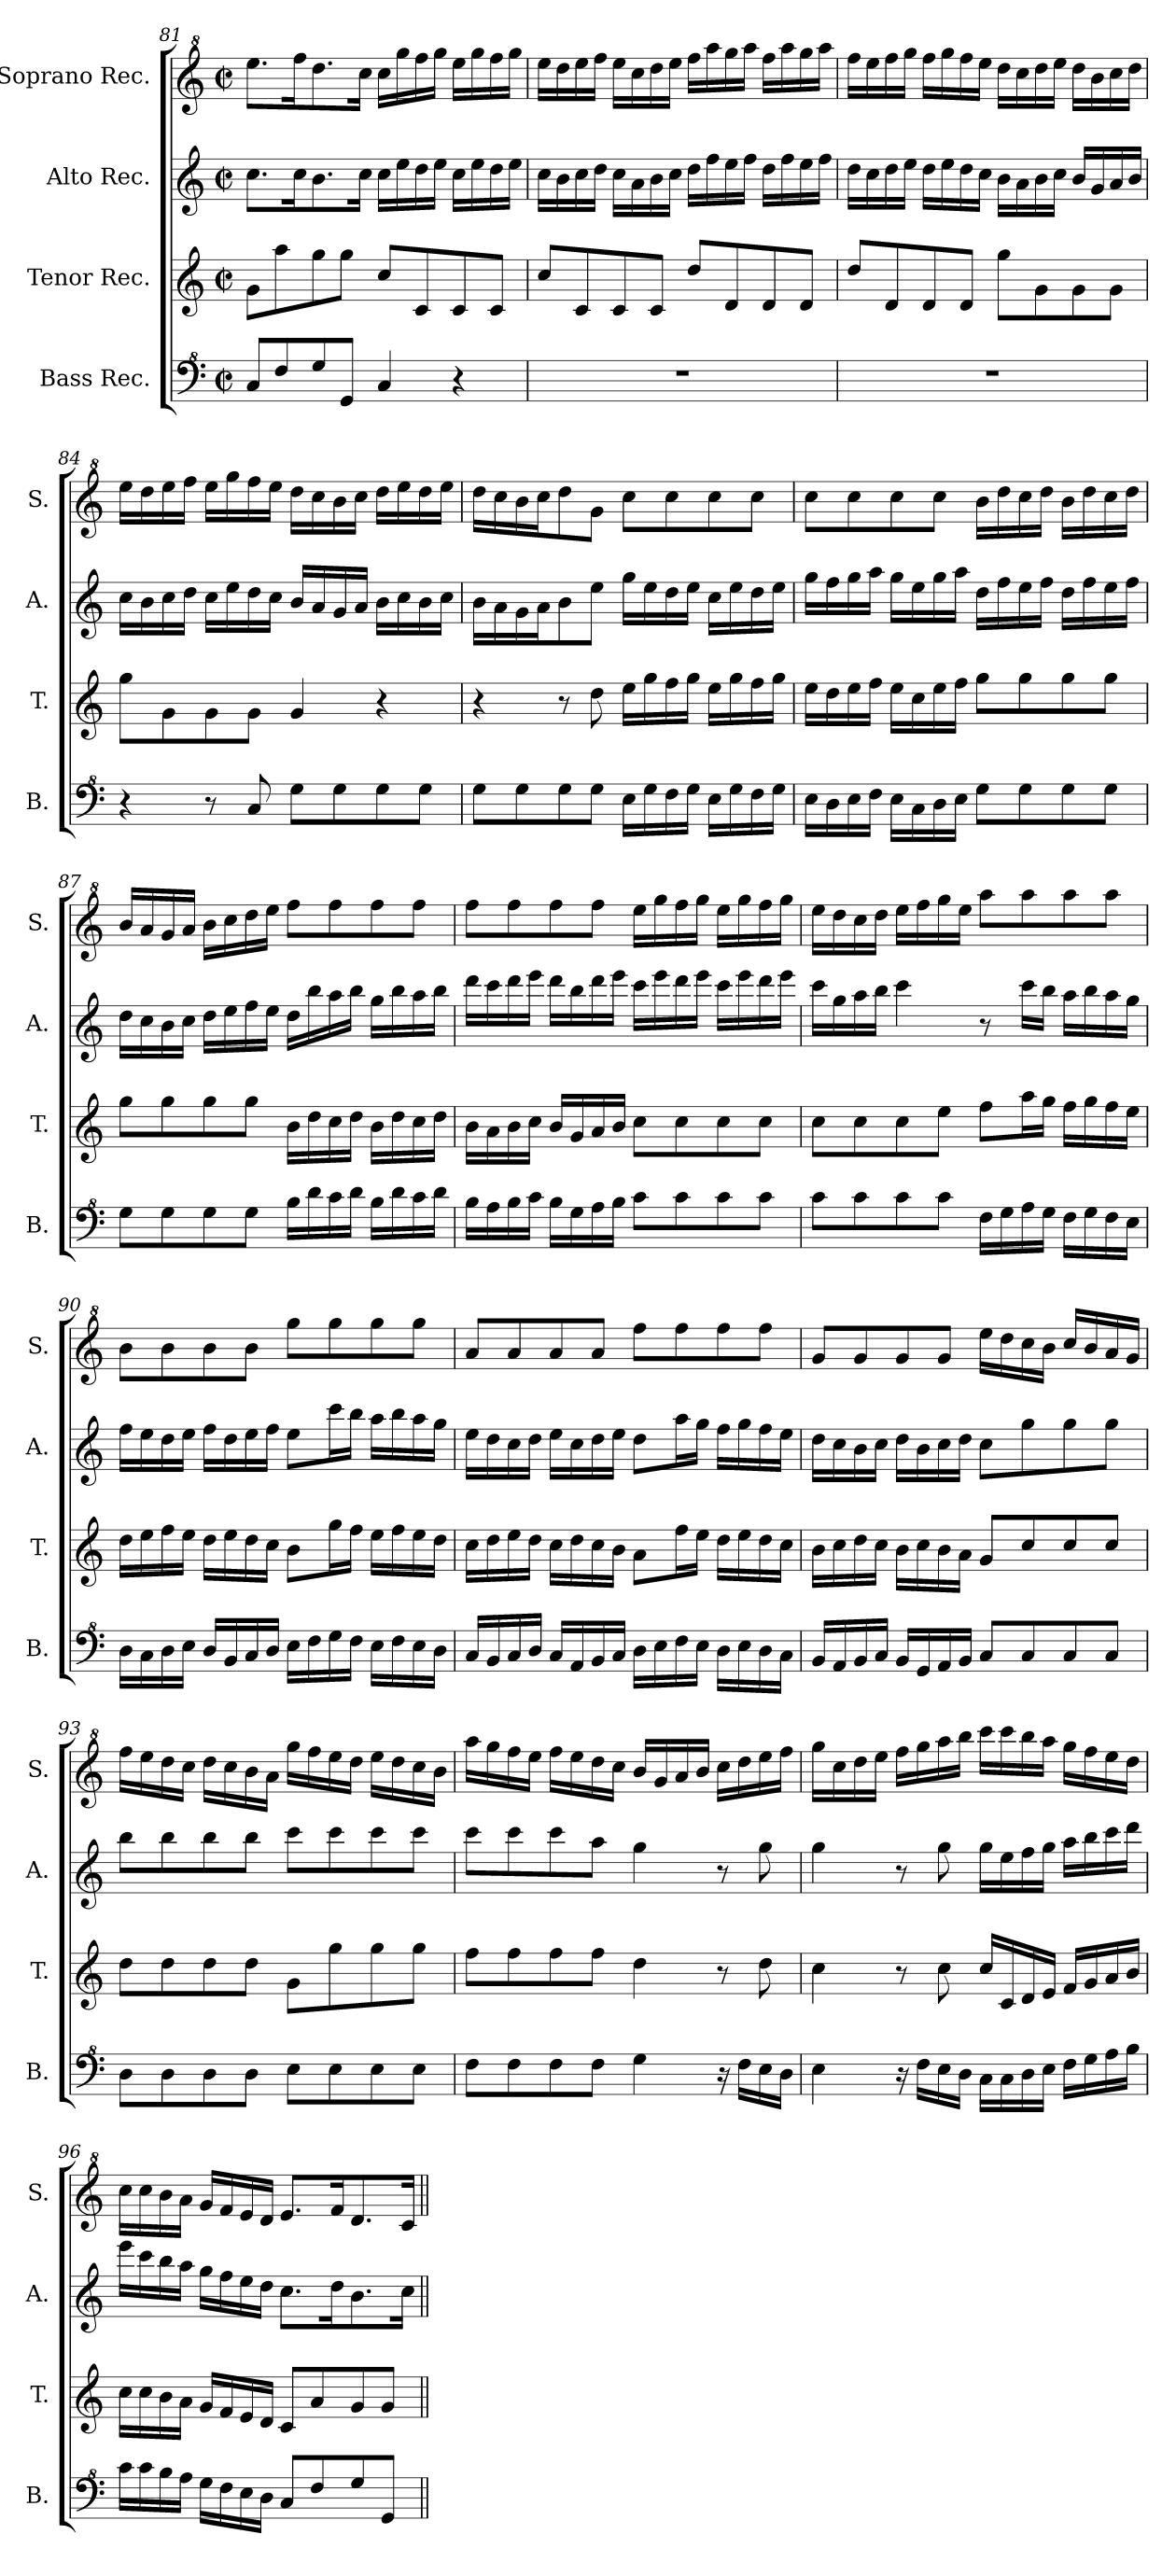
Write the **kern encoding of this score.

**kern	**kern	**kern	**kern
*part4	*part3	*part2	*part1
*staff4	*staff3	*staff2	*staff1
*I"Bass Rec.	*I"Tenor Rec.	*I"Alto Rec.	*I"Soprano Rec.
*I'B.	*I'T.	*I'A.	*I'S.
*clefF^4	*clefG2	*clefG2	*clefG^2
*k[]	*k[]	*k[]	*k[]
*M2/2	*M2/2	*M2/2	*M2/2
*met(c|)	*met(c|)	*met(c|)	*met(c|)
=81	=81	=81	=81
8c/L	8g\L	8.cc\L	8.eee\L
8f/	8aa\	.	.
.	.	16cc\K	16fff\K
8g/	8gg\	8.b\	8.ddd\
8G/J	8gg\J	.	.
.	.	16cc\Jk	16ccc\Jk
4c/	8cc/L	16cc\LL	16ccc\LL
.	.	16ee\	16ggg\
.	8c/	16dd\	16fff\
.	.	16ee\JJ	16ggg\JJ
4r	8c/	16cc\LL	16eee\LL
.	.	16ee\	16ggg\
.	8c/J	16dd\	16fff\
.	.	16ee\JJ	16ggg\JJ
=82	=82	=82	=82
1r	8cc/L	16cc\LL	16eee\LL
.	.	16b\	16ddd\
.	8c/	16cc\	16eee\
.	.	16dd\JJ	16fff\JJ
.	8c/	16cc\LL	16eee\LL
.	.	16a\	16ccc\
.	8c/J	16b\	16ddd\
.	.	16cc\JJ	16eee\JJ
.	8dd/L	16dd\LL	16fff\LL
.	.	16ff\	16aaa\
.	8d/	16ee\	16ggg\
.	.	16ff\JJ	16aaa\JJ
.	8d/	16dd\LL	16fff\LL
.	.	16ff\	16aaa\
.	8d/J	16ee\	16ggg\
.	.	16ff\JJ	16aaa\JJ
!!LO:LB:g=z
=83	=83	=83	=83
1r	8dd/L	16dd\LL	16fff\LL
.	.	16cc\	16eee\
.	8d/	16dd\	16fff\
.	.	16ee\JJ	16ggg\JJ
.	8d/	16dd\LL	16fff\LL
.	.	16ee\	16ggg\
.	8d/J	16dd\	16fff\
.	.	16cc\JJ	16eee\JJ
.	8gg\L	16b\LL	16ddd\LL
.	.	16a\	16ccc\
.	8g\	16b\	16ddd\
.	.	16cc\JJ	16eee\JJ
.	8g\	16b/LL	16ddd\LL
.	.	16g/	16bb\
.	8g\J	16a/	16ccc\
.	.	16b/JJ	16ddd\JJ
=84	=84	=84	=84
4r	8gg\L	16cc\LL	16eee\LL
.	.	16b\	16ddd\
.	8g\	16cc\	16eee\
.	.	16dd\JJ	16fff\JJ
8r	8g\	16cc\LL	16eee\LL
.	.	16ee\	16ggg\
8c/	8g\J	16dd\	16fff\
.	.	16cc\JJ	16eee\JJ
8g\L	4g/	16b/LL	16ddd\LL
.	.	16a/	16ccc\
8g\	.	16g/	16bb\
.	.	16a/JJ	16ccc\JJ
8g\	4r	16b\LL	16ddd\LL
.	.	16cc\	16eee\
8g\J	.	16b\	16ddd\
.	.	16cc\JJ	16eee\JJ
=85	=85	=85	=85
8g\L	4r	16b\LL	16ddd\LL
.	.	16a\	16ccc\
8g\	.	16g\	16bb\
.	.	16a\J	16ccc\J
8g\	8r	8b\	8ddd\
8g\J	8dd\	8ee\J	8gg\J
16e\LL	16ee\LL	16gg\LL	8ccc\L
16g\	16gg\	16ee\	.
16f\	16ff\	16dd\	8ccc\
16g\JJ	16gg\JJ	16ee\JJ	.
16e\LL	16ee\LL	16cc\LL	8ccc\
16g\	16gg\	16ee\	.
16f\	16ff\	16dd\	8ccc\J
16g\JJ	16gg\JJ	16ee\JJ	.
=86	=86	=86	=86
16e\LL	16ee\LL	16gg\LL	8ccc\L
16d\	16dd\	16ff\	.
16e\	16ee\	16gg\	8ccc\
16f\JJ	16ff\JJ	16aa\JJ	.
16e\LL	16ee\LL	16gg\LL	8ccc\
16c\	16cc\	16ee\	.
16d\	16ee\	16gg\	8ccc\J
16e\JJ	16ff\JJ	16aa\JJ	.
8g\L	8gg\L	16dd\LL	16bb\LL
.	.	16ff\	16ddd\
8g\	8gg\	16ee\	16ccc\
.	.	16ff\JJ	16ddd\JJ
8g\	8gg\	16dd\LL	16bb\LL
.	.	16ff\	16ddd\
8g\J	8gg\J	16ee\	16ccc\
.	.	16ff\JJ	16ddd\JJ
=87	=87	=87	=87
8g\L	8gg\L	16dd\LL	16bb/LL
.	.	16cc\	16aa/
8g\	8gg\	16b\	16gg/
.	.	16cc\JJ	16aa/JJ
8g\	8gg\	16dd\LL	16bb\LL
.	.	16ee\	16ccc\
8g\J	8gg\J	16ff\	16ddd\
.	.	16ee\JJ	16eee\JJ
16b\LL	16b\LL	16dd\LL	8fff\L
16dd\	16dd\	16bb\	.
16cc\	16cc\	16aa\	8fff\
16dd\JJ	16dd\JJ	16bb\JJ	.
16b\LL	16b\LL	16gg\LL	8fff\
16dd\	16dd\	16bb\	.
16cc\	16cc\	16aa\	8fff\J
16dd\JJ	16dd\JJ	16bb\JJ	.
!!LO:LB:g=z
=88	=88	=88	=88
16b\LL	16b\LL	16ddd\LL	8fff\L
16a\	16a\	16ccc\	.
16b\	16b\	16ddd\	8fff\
16cc\JJ	16cc\JJ	16eee\JJ	.
16b\LL	16b/LL	16ddd\LL	8fff\
16g\	16g/	16bb\	.
16a\	16a/	16ddd\	8fff\J
16b\JJ	16b/JJ	16eee\JJ	.
8cc\L	8cc\L	16ccc\LL	16eee\LL
.	.	16eee\	16ggg\
8cc\	8cc\	16ddd\	16fff\
.	.	16eee\JJ	16ggg\JJ
8cc\	8cc\	16ccc\LL	16eee\LL
.	.	16eee\	16ggg\
8cc\J	8cc\J	16ddd\	16fff\
.	.	16eee\JJ	16ggg\JJ
=89	=89	=89	=89
8cc\L	8cc\L	16ccc\LL	16eee\LL
.	.	16gg\	16ddd\
8cc\	8cc\	16aa\	16ccc\
.	.	16bb\JJ	16ddd\JJ
8cc\	8cc\	4ccc\	16eee\LL
.	.	.	16fff\
8cc\J	8ee\J	.	16ggg\
.	.	.	16eee\JJ
16f\LL	8ff\L	8r	8aaa\L
16g\	.	.	.
16a\	16aa\L	16ccc\LL	8aaa\
16g\JJ	16gg\JJ	16bb\JJ	.
16f\LL	16ff\LL	16aa\LL	8aaa\
16g\	16gg\	16bb\	.
16f\	16ff\	16aa\	8aaa\J
16e\JJ	16ee\JJ	16gg\JJ	.
=90	=90	=90	=90
16d\LL	16dd\LL	16ff\LL	8bb\L
16c\	16ee\	16ee\	.
16d\	16ff\	16dd\	8bb\
16e\JJ	16ee\JJ	16ee\JJ	.
16d/LL	16dd\LL	16ff\LL	8bb\
16B/	16ee\	16dd\	.
16c/	16dd\	16ee\	8bb\J
16d/JJ	16cc\JJ	16ff\JJ	.
16e\LL	8b\L	8ee\L	8ggg\L
16f\	.	.	.
16g\	16gg\L	16ccc\L	8ggg\
16f\JJ	16ff\JJ	16bb\JJ	.
16e\LL	16ee\LL	16aa\LL	8ggg\
16f\	16ff\	16bb\	.
16e\	16ee\	16aa\	8ggg\J
16d\JJ	16dd\JJ	16gg\JJ	.
=91	=91	=91	=91
16c/LL	16cc\LL	16ee\LL	8aa/L
16B/	16dd\	16dd\	.
16c/	16ee\	16cc\	8aa/
16d/JJ	16dd\JJ	16dd\JJ	.
16c/LL	16cc\LL	16ee\LL	8aa/
16A/	16dd\	16cc\	.
16B/	16cc\	16dd\	8aa/J
16c/JJ	16b\JJ	16ee\JJ	.
16d\LL	8a\L	8dd\L	8fff\L
16e\	.	.	.
16f\	16ff\L	16aa\L	8fff\
16e\JJ	16ee\JJ	16gg\JJ	.
16d\LL	16dd\LL	16ff\LL	8fff\
16e\	16ee\	16gg\	.
16d\	16dd\	16ff\	8fff\J
16c\JJ	16cc\JJ	16ee\JJ	.
!!LO:LB:g=z
=92	=92	=92	=92
16B/LL	16b\LL	16dd\LL	8gg/L
16A/	16cc\	16cc\	.
16B/	16dd\	16b\	8gg/
16c/JJ	16cc\JJ	16cc\JJ	.
16B/LL	16b\LL	16dd\LL	8gg/
16G/	16cc\	16b\	.
16A/	16b\	16cc\	8gg/J
16B/JJ	16a\JJ	16dd\JJ	.
8c/L	8g/L	8cc\L	16eee\LL
.	.	.	16ddd\
8c/	8cc/	8gg\	16ccc\
.	.	.	16bb\JJ
8c/	8cc/	8gg\	16ccc/LL
.	.	.	16bb/
8c/J	8cc/J	8gg\J	16aa/
.	.	.	16gg/JJ
=93	=93	=93	=93
8d\L	8dd\L	8bb\L	16fff\LL
.	.	.	16eee\
8d\	8dd\	8bb\	16ddd\
.	.	.	16ccc\JJ
8d\	8dd\	8bb\	16ddd\LL
.	.	.	16ccc\
8d\J	8dd\J	8bb\J	16bb\
.	.	.	16aa\JJ
8e\L	8g\L	8ccc\L	16ggg\LL
.	.	.	16fff\
8e\	8gg\	8ccc\	16eee\
.	.	.	16ddd\JJ
8e\	8gg\	8ccc\	16eee\LL
.	.	.	16ddd\
8e\J	8gg\J	8ccc\J	16ccc\
.	.	.	16bb\JJ
=94	=94	=94	=94
8f\L	8ff\L	8ccc\L	16aaa\LL
.	.	.	16ggg\
8f\	8ff\	8ccc\	16fff\
.	.	.	16eee\JJ
8f\	8ff\	8ccc\	16fff\LL
.	.	.	16eee\
8f\J	8ff\J	8aa\J	16ddd\
.	.	.	16ccc\JJ
4g\	4dd\	4gg\	16bb/LL
.	.	.	16gg/
.	.	.	16aa/
.	.	.	16bb/JJ
16r	8r	8r	16ccc\LL
16f\LL	.	.	16ddd\
16e\	8dd\	8gg\	16eee\
16d\JJ	.	.	16fff\JJ
=95	=95	=95	=95
4e\	4cc\	4gg\	16ggg\LL
.	.	.	16ccc\
.	.	.	16ddd\
.	.	.	16eee\JJ
16r	8r	8r	16fff\LL
16f\LL	.	.	16ggg\
16e\	8cc\	8gg\	16aaa\
16d\JJ	.	.	16bbb\JJ
16c\LL	16cc/LL	16gg\LL	16cccc\LL
16c\	16c/	16ee\	16cccc\
16d\	16d/	16ff\	16bbb\
16e\JJ	16e/JJ	16gg\JJ	16aaa\JJ
16f\LL	16f/LL	16aa\LL	16ggg\LL
16g\	16g/	16bb\	16fff\
16a\	16a/	16ccc\	16eee\
16b\JJ	16b/JJ	16ddd\JJ	16ddd\JJ
=96	=96	=96	=96
16cc\LL	16cc\LL	16eee\LL	16ccc\LL
16cc\	16cc\	16ccc\	16ccc\
16b\	16b\	16bb\	16bb\
16a\JJ	16a\JJ	16aa\JJ	16aa\JJ
16g\LL	16g/LL	16gg\LL	16gg/LL
16f\	16f/	16ff\	16ff/
16e\	16e/	16ee\	16ee/
16d\JJ	16d/JJ	16dd\JJ	16dd/JJ
8c/L	8c/L	8.cc\L	8.ee/L
8f/	8a/	.	.
.	.	16dd\K	16ff/K
8g/	8g/	8.b\	8.dd/
8G/J	8g/J	.	.
.	.	16cc\Jk	16cc/Jk
=||	=||	=||	=||
*-	*-	*-	*-
